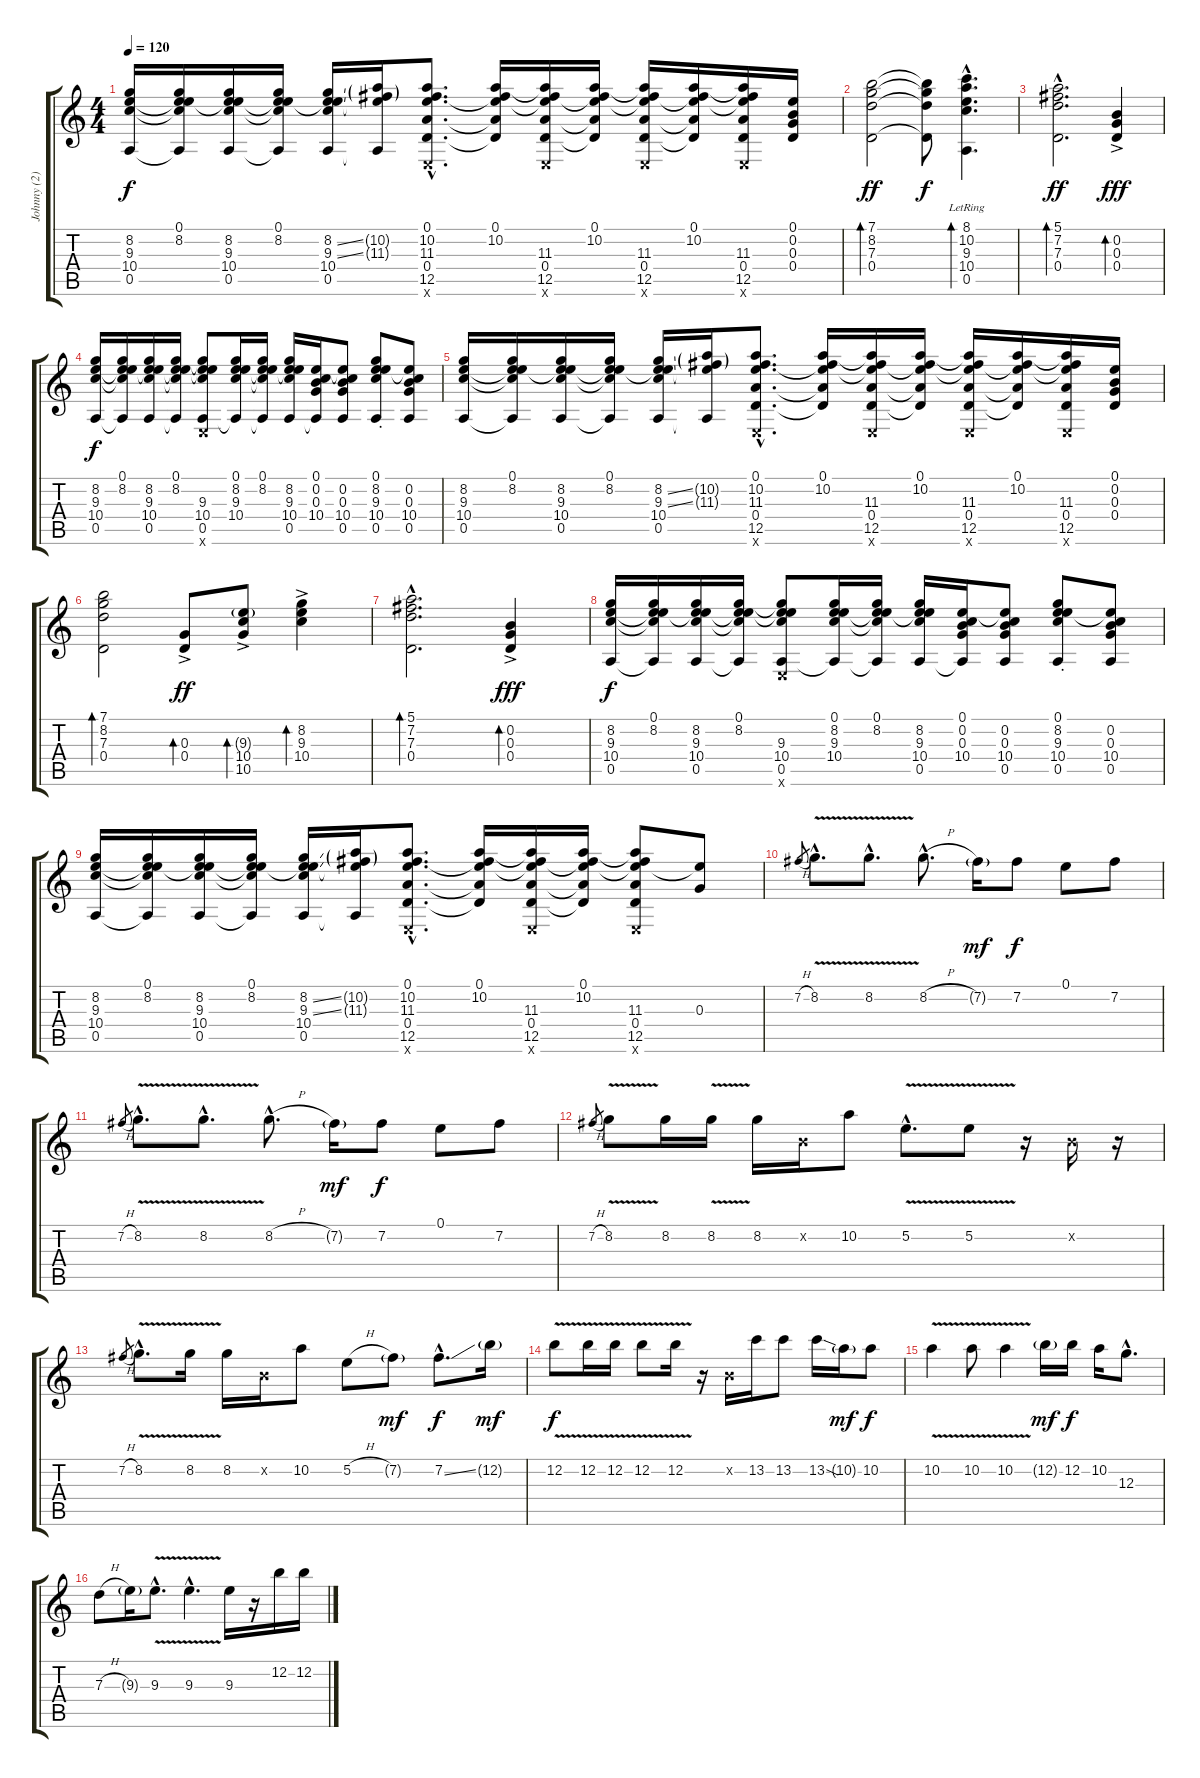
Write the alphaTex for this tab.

\track ("Johnny (2)" "Johnny (2)") {instrument distortionguitar}
\staff {score tabs}
\tuning (E4 B3 G3 D3 A2 E2) {hide}
\ts (4 4)
\tempo 120
\clef g2
\ks c
(8.2 9.3 10.4 0.5).16{dy f} (0.1 8.2 9.3{t} 10.4{t} 0.5{t}).16 (0.1{t} 8.2 9.3 10.4 0.5).16 (0.1 8.2 9.3{t} 10.4{t} 0.5{t}).16 (0.1{t} 8.2{ss} 9.3{ss} 10.4 0.5).16 (0.1{t} 10.2{g} 11.3{g} 0.5{t}).16 (0.1{hac} 10.2{hac} 11.3{hac} 0.4{hac} 12.5{hac} 0.6{hac x}).8{d} (0.1 10.2 11.3{t} 0.4{t} 12.5{t}).16 (0.1{t} 10.2{t} 11.3 0.4 12.5 0.6{x}).16 (0.1 10.2 11.3{t} 0.4{t} 12.5{t}).16 (0.1{t} 10.2{t} 11.3 0.4 12.5 0.6{x}).16 (0.1 10.2 11.3{t} 0.4{t} 12.5{t}).16 (0.1{t} 10.2{t} 11.3 0.4 12.5 0.6{x}).16 (0.1 0.2 0.3 0.4).16 |
(7.1 8.2 7.3 0.4).2{bd 240 dy ff volume 11 instrument electricguitarclean} (7.1{t} 8.2{t} 7.3{t} 0.4{t}).8{dy f} (8.1{hac} 10.2{hac} 9.3{hac} 10.4{hac} 0.5{hac lr}).4{d bd 120} |
(5.1{hac} 7.2{hac} 7.3{hac} 0.4{hac}).2{d bd 120 dy ff} (0.2{ac} 0.3 0.4).4{bd 60 dy fff volume 11 instrument electricguitarclean} |
(8.2 9.3 10.4 0.5).16{dy f volume 11 instrument electricguitarclean} (0.1 8.2 9.3{t} 10.4{t} 0.5{t}).16 (0.1{t} 8.2 9.3 10.4 0.5).16 (0.1 8.2 9.3{t} 10.4{t} 0.5{t}).16 (0.1{t} 8.2{t} 9.3 10.4 0.5 0.6{x}).8 (0.1 8.2 9.3 10.4 0.5{t}).16 (0.1 8.2 9.3{t} 10.4{t} 0.5{t}).16 (0.1{t} 8.2 9.3 10.4 0.5).16 (0.1 0.2 0.3 10.4 0.5{t}).16 (0.1{t} 0.2 0.3 10.4 0.5).8 (0.1 8.2{st} 9.3 10.4{st} 0.5).8 (0.1{t} 0.2 0.3 10.4 0.5).8 |
(8.2 9.3 10.4 0.5).16 (0.1 8.2 9.3{t} 10.4{t} 0.5{t}).16 (0.1{t} 8.2 9.3 10.4 0.5).16 (0.1 8.2 9.3{t} 10.4{t} 0.5{t}).16 (0.1{t} 8.2{ss} 9.3{ss} 10.4 0.5).16 (0.1{t} 10.2{g} 11.3{g} 0.5{t}).16 (0.1{hac} 10.2{hac} 11.3{hac} 0.4{hac} 12.5{hac} 0.6{hac x}).8{d} (0.1 10.2 11.3{t} 0.4{t} 12.5{t}).16 (0.1{t} 10.2{t} 11.3 0.4 12.5 0.6{x}).16 (0.1 10.2 11.3{t} 0.4{t} 12.5{t}).16 (0.1{t} 10.2{t} 11.3 0.4 12.5 0.6{x}).16 (0.1 10.2 11.3{t} 0.4{t} 12.5{t}).16 (0.1{t} 10.2{t} 11.3 0.4 12.5 0.6{x}).16 (0.1 0.2 0.3 0.4).16 |
(7.1 8.2 7.3 0.4).2{bd 240} (0.3{ac} 0.4).8{bd 60 dy ff volume 12 instrument electricguitarclean} (9.3{g ac} 10.4 10.5).8{bd 60} (8.2{ac} 9.3 10.4).4{bd 60} |
(5.1{hac} 7.2{hac} 7.3{hac} 0.4{hac}).2{d bd 120} (0.2{ac} 0.3 0.4).4{bd 60 dy fff volume 11 instrument electricguitarclean} |
(8.2 9.3 10.4 0.5).16{dy f volume 11 instrument electricguitarclean} (0.1 8.2 9.3{t} 10.4{t} 0.5{t}).16 (0.1{t} 8.2 9.3 10.4 0.5).16 (0.1 8.2 9.3{t} 10.4{t} 0.5{t}).16 (0.1{t} 8.2{t} 9.3 10.4 0.5 0.6{x}).8 (0.1 8.2 9.3 10.4 0.5{t}).16 (0.1 8.2 9.3{t} 10.4{t} 0.5{t}).16 (0.1{t} 8.2 9.3 10.4 0.5).16 (0.1 0.2 0.3 10.4 0.5{t}).16 (0.1{t} 0.2 0.3 10.4 0.5).8 (0.1 8.2{st} 9.3 10.4{st} 0.5).8 (0.1{t} 0.2 0.3 10.4 0.5).8 |
(8.2 9.3 10.4 0.5).16 (0.1 8.2 9.3{t} 10.4{t} 0.5{t}).16 (0.1{t} 8.2 9.3 10.4 0.5).16 (0.1 8.2 9.3{t} 10.4{t} 0.5{t}).16 (0.1{t} 8.2{ss} 9.3{ss} 10.4 0.5).16 (0.1{t} 10.2{g} 11.3{g} 0.5{t}).16 (0.1{hac} 10.2{hac} 11.3{hac} 0.4{hac} 12.5{hac} 0.6{hac x}).8{d} (0.1 10.2 11.3{t} 0.4{t} 12.5{t}).16 (0.1{t} 10.2{t} 11.3 0.4 12.5 0.6{x}).16 (0.1 10.2 11.3{t} 0.4{t} 12.5{t}).16 (0.1{t} 10.2{t} 11.3 0.4 12.5 0.6{x}).8 (0.1{t} 0.3).8 |
7.2{h}.8{gr} 8.2{v hac}.8{d volume 13 instrument distortionguitar} 8.2{v hac}.8{d} 8.2{h hac}.8{d} 7.2{g}.16{dy mf} 7.2.8{dy f} 0.1.8 7.2.8 |
7.2{h}.8{gr} 8.2{v hac}.8{d} 8.2{v hac}.8{d} 8.2{h hac}.8{d} 7.2{g}.16{dy mf} 7.2.8{dy f} 0.1.8 7.2.8 |
7.2{h}.8{gr} 8.2{v}.8 8.2.16 8.2{v}.16 8.2.16 0.2{x}.16 10.2.8 5.2{v hac}.8{d} 5.2{v}.8 r.16 0.2{x}.16 r.16 |
7.2{h}.8{gr} 8.2{v hac}.8{d} 8.2{v}.16 8.2.16 0.2{x}.16 10.2.8 5.2{h}.8 7.2{g}.8{dy mf} 7.2{ss hac}.8{d dy f} 12.2{g}.16{dy mf} |
12.2{v}.8{dy f} 12.2{v}.16 12.2{v}.16 12.2{v}.8 12.2{v}.16 r.16 0.2{x}.16 13.2.16 13.2.8 13.2{sod}.16 10.2{g}.16{dy mf} 10.2.8{dy f} |
10.2{v}.4 10.2{v}.8{volume 11 instrument distortionguitar} 10.2{v}.4 12.2{g}.16{dy mf} 12.2.16{dy f} 10.2.16 12.3{hac}.8{d} |
7.3{h}.8 9.3{g}.16 9.3{v hac}.8{d} 9.3{v hac}.4{d} 9.3.16 r.16 12.2.16 12.2.16
